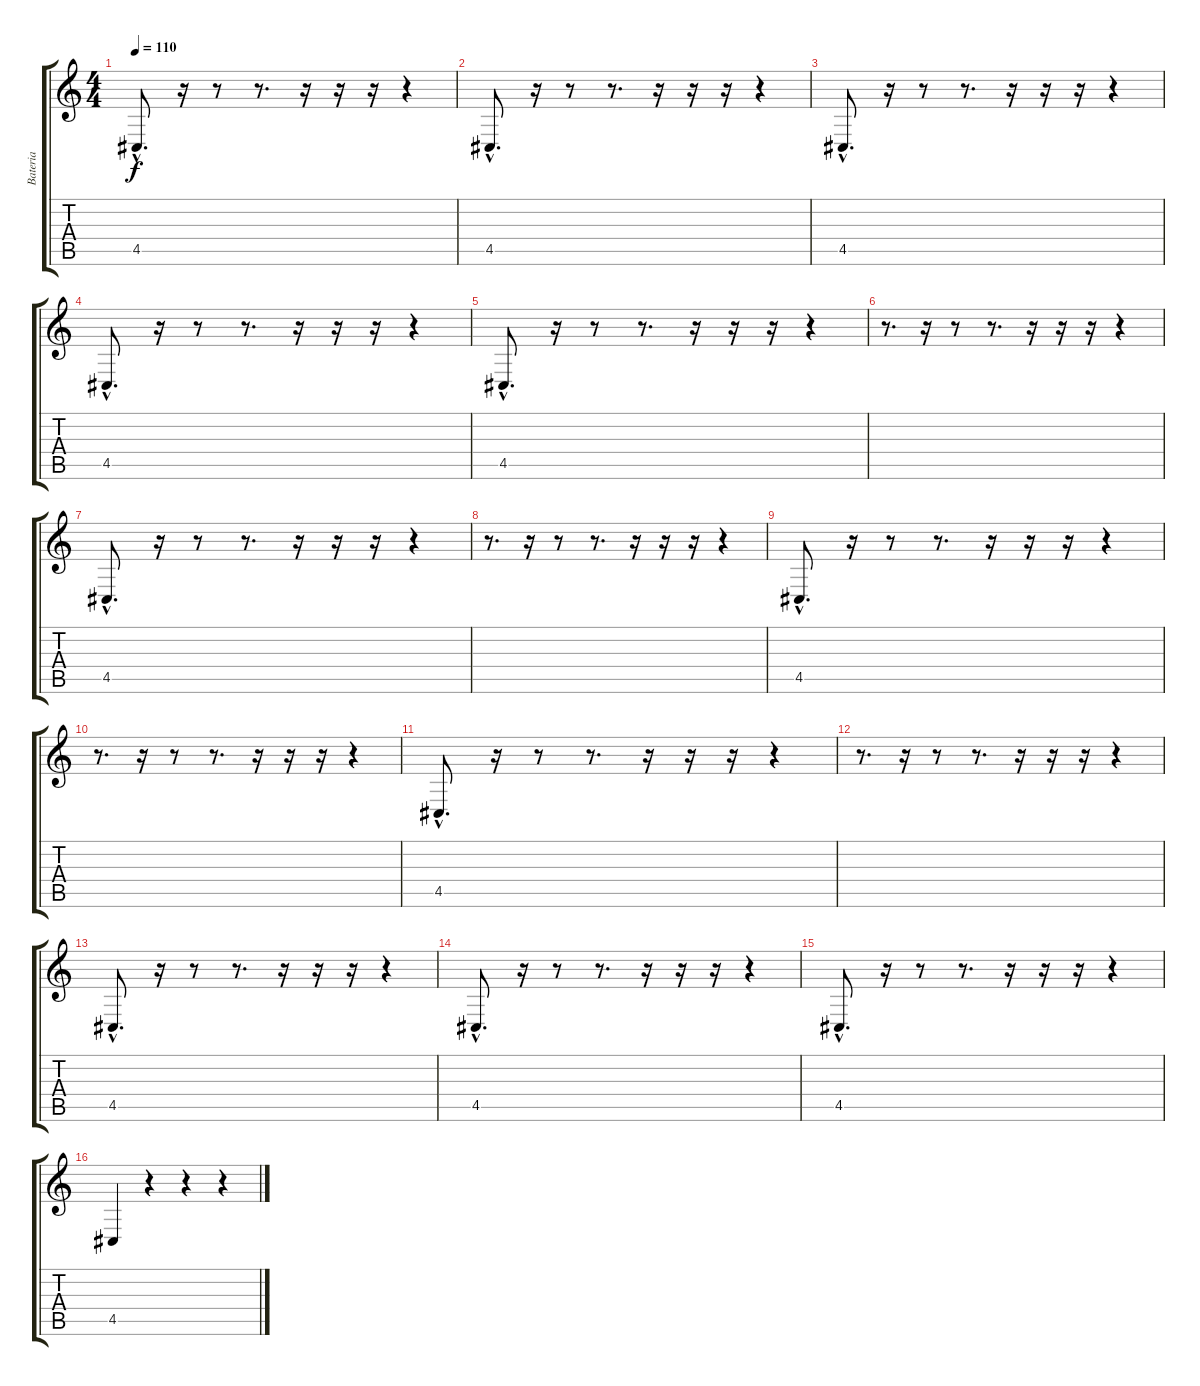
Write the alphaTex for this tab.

\track ("Bateria" "Bateria") {instrument acousticgrandpiano}
\staff {score tabs}
\tuning (E4 B3 G3 D3 A2 E2) {hide}
\ts (4 4)
\tempo 110
\clef g2
\ks c
4.5{hac}.8{d dy f} r.16 r.8 r.8{d} r.16 r.16 r.16 r.4 |
4.5{hac}.8{d} r.16 r.8 r.8{d} r.16 r.16 r.16 r.4 |
4.5{hac}.8{d} r.16 r.8 r.8{d} r.16 r.16 r.16 r.4 |
4.5{hac}.8{d} r.16 r.8 r.8{d} r.16 r.16 r.16 r.4 |
4.5{hac}.8{d} r.16 r.8 r.8{d} r.16 r.16 r.16 r.4 |
r.8{d} r.16 r.8 r.8{d} r.16 r.16 r.16 r.4 |
4.5{hac}.8{d} r.16 r.8 r.8{d} r.16 r.16 r.16 r.4 |
r.8{d} r.16 r.8 r.8{d} r.16 r.16 r.16 r.4 |
4.5{hac}.8{d} r.16 r.8 r.8{d} r.16 r.16 r.16 r.4 |
r.8{d} r.16 r.8 r.8{d} r.16 r.16 r.16 r.4 |
4.5{hac}.8{d} r.16 r.8 r.8{d} r.16 r.16 r.16 r.4 |
r.8{d} r.16 r.8 r.8{d} r.16 r.16 r.16 r.4 |
4.5{hac}.8{d} r.16 r.8 r.8{d} r.16 r.16 r.16 r.4 |
4.5{hac}.8{d} r.16 r.8 r.8{d} r.16 r.16 r.16 r.4 |
4.5{hac}.8{d} r.16 r.8 r.8{d} r.16 r.16 r.16 r.4 |
4.5.4 r.4 r.4 r.4
